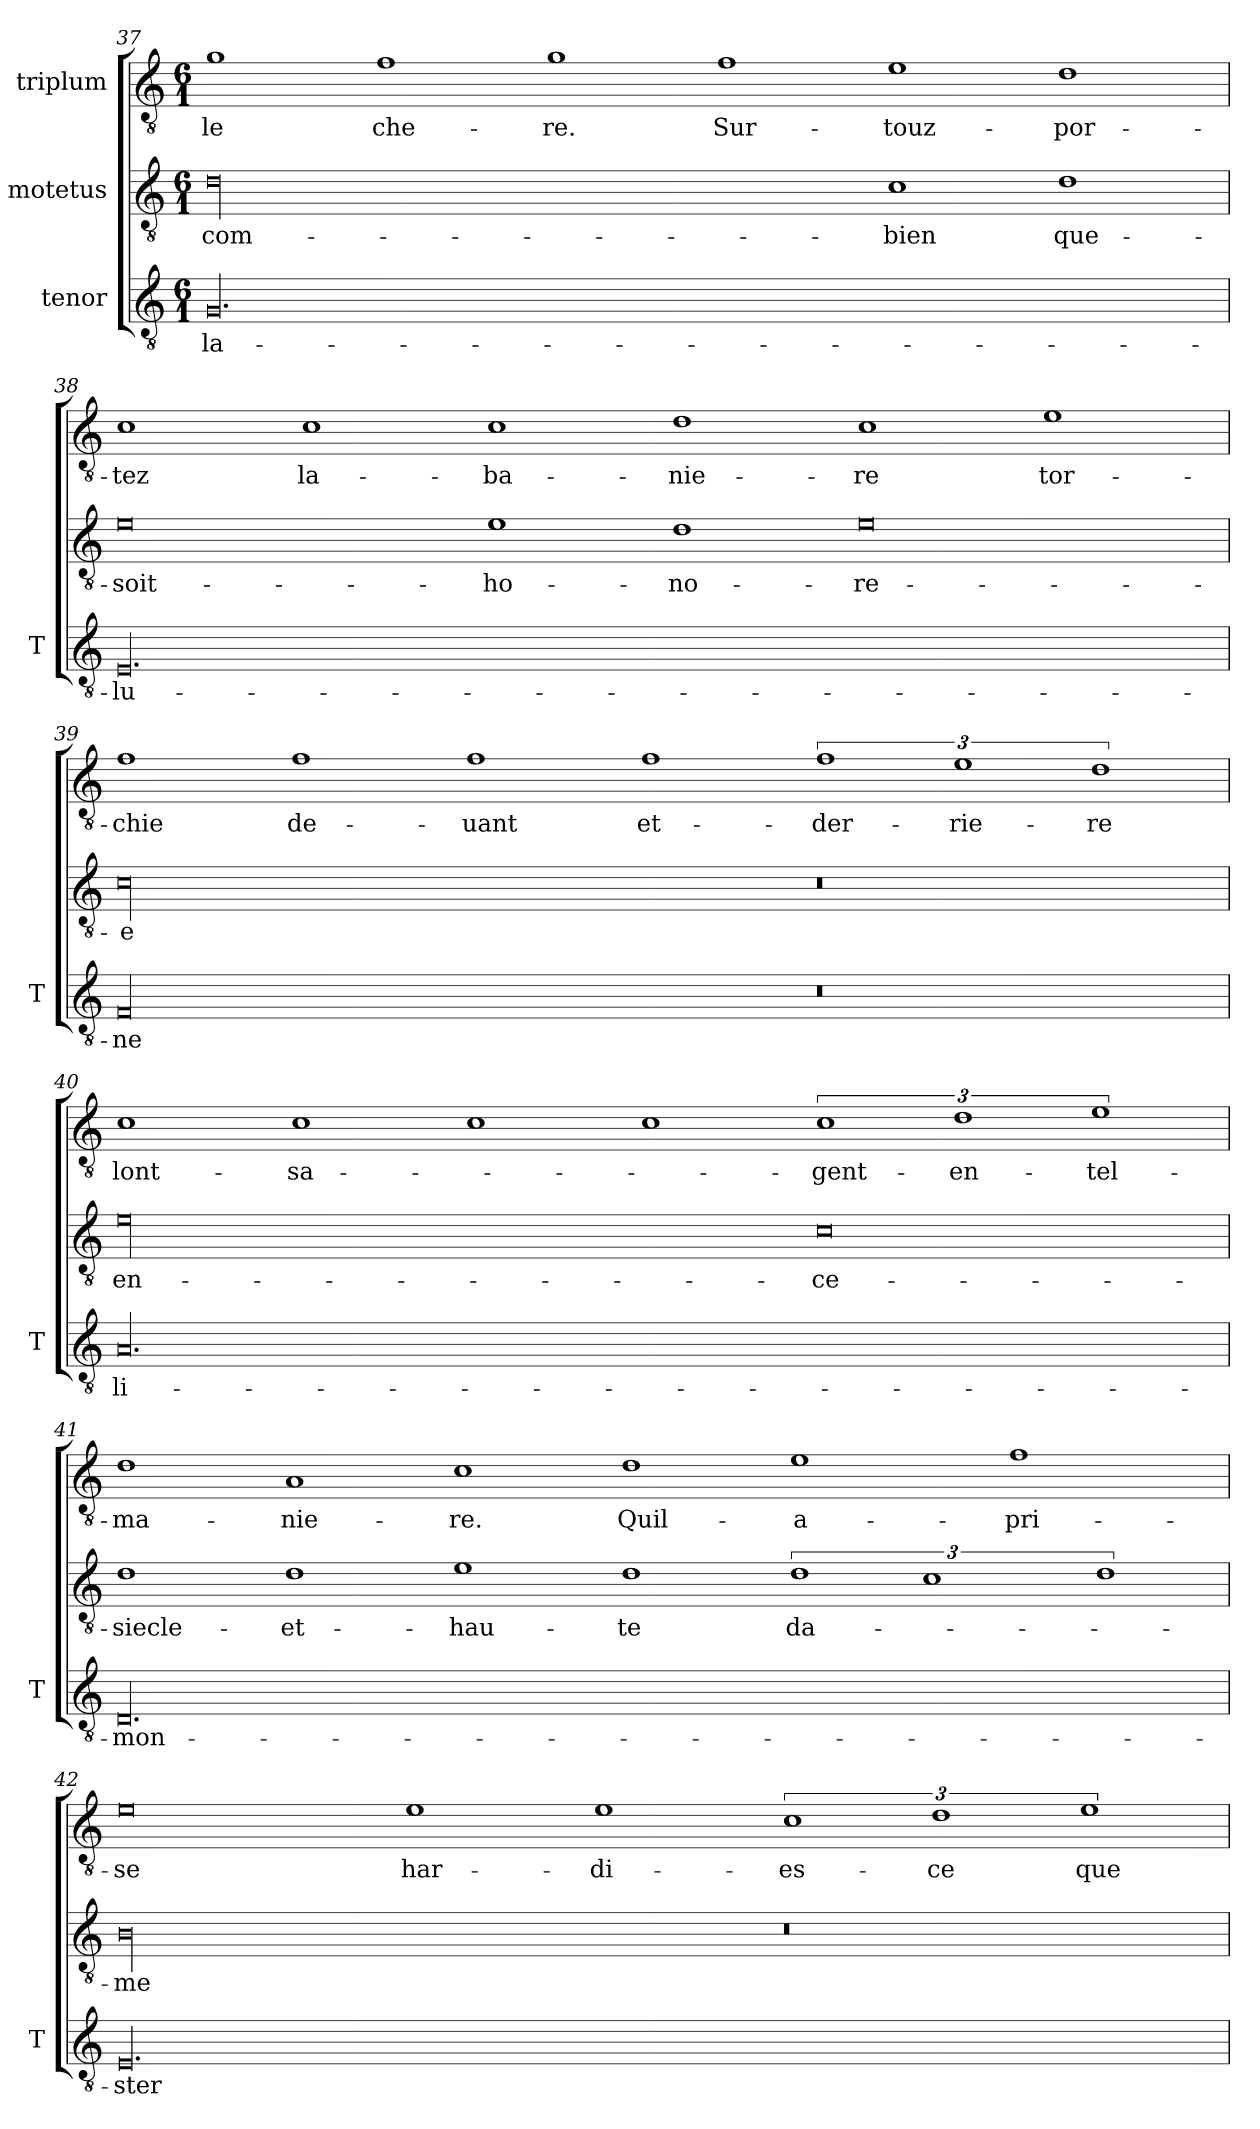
**kern	**text	**kern	**text	**kern	**text
*part3	*part3	*part2	*part2	*part1	*part1
*staff3	*staff3	*staff2	*staff2	*staff1	*staff1
*I"tenor	*	*I"motetus	*	*I"triplum	*
*I'T	*	*	*	*	*
*clefGv2	*	*clefGv2	*	*clefGv2	*
*k[]	*	*k[]	*	*k[]	*
*C:	*	*C:	*	*C:	*
*M6/1	*	*M6/1	*	*M6/1	*
=37	=37	=37	=37	=37	=37
00.G/	la-	00d\	com-	1g\	-le
.	.	.	.	1f\	che-
.	.	.	.	1g\	-re.
.	.	.	.	1f\	Sur-
.	.	1c\	-bien	1e\	touz-
.	.	1d\	que-	1d\	por-
=38	=38	=38	=38	=38	=38
00.E/	lu-	0e\	soit-	1c\	-tez
.	.	.	.	1c\	la-
.	.	1e\	ho-	1c\	ba-
.	.	1d\	-no-	1d\	-nie-
.	.	0e\	-re-	1c\	-re
.	.	.	.	1e\	tor-
=39	=39	=39	=39	=39	=39
00F/	-ne	00c\	-e	1f\	-chie
.	.	.	.	1f\	de-
.	.	.	.	1f\	-uant
.	.	.	.	1f\	et-
0r	.	0r	.	3%2f\	der-
.	.	.	.	3%2e\	-rie-
.	.	.	.	3%2d\	-re
=40	=40	=40	=40	=40	=40
00.A/	li-	00e\	en-	1c\	lont-
.	.	.	.	1c\	sa-
.	.	.	.	1c\	.
.	.	.	.	1c\	.
.	.	0c\	ce-	3%2c\	gent-
.	.	.	.	3%2d\	en-
.	.	.	.	3%2e\	tel-
=41	=41	=41	=41	=41	=41
00.D/	mon-	1d\	siecle-	1d\	ma-
.	.	1d\	et-	1A/	-nie-
.	.	1e\	hau-	1c\	-re.
.	.	1d\	-te	1d\	Quil-
.	.	3%2d\	da-	1e\	a-
.	.	3%2c\	.	.	.
.	.	.	.	1f\	pri-
.	.	3%2d\	.	.	.
=42	=42	=42	=42	=42	=42
00.E/	-ster-	00B\	-me	0e\	-se
.	.	.	.	1e\	har-
.	.	.	.	1e\	-di-
.	.	0r	.	3%2c\	-es-
.	.	.	.	3%2d\	-ce
.	.	.	.	3%2e\	que-
=	=	=	=	=	=
*-	*-	*-	*-	*-	*-
